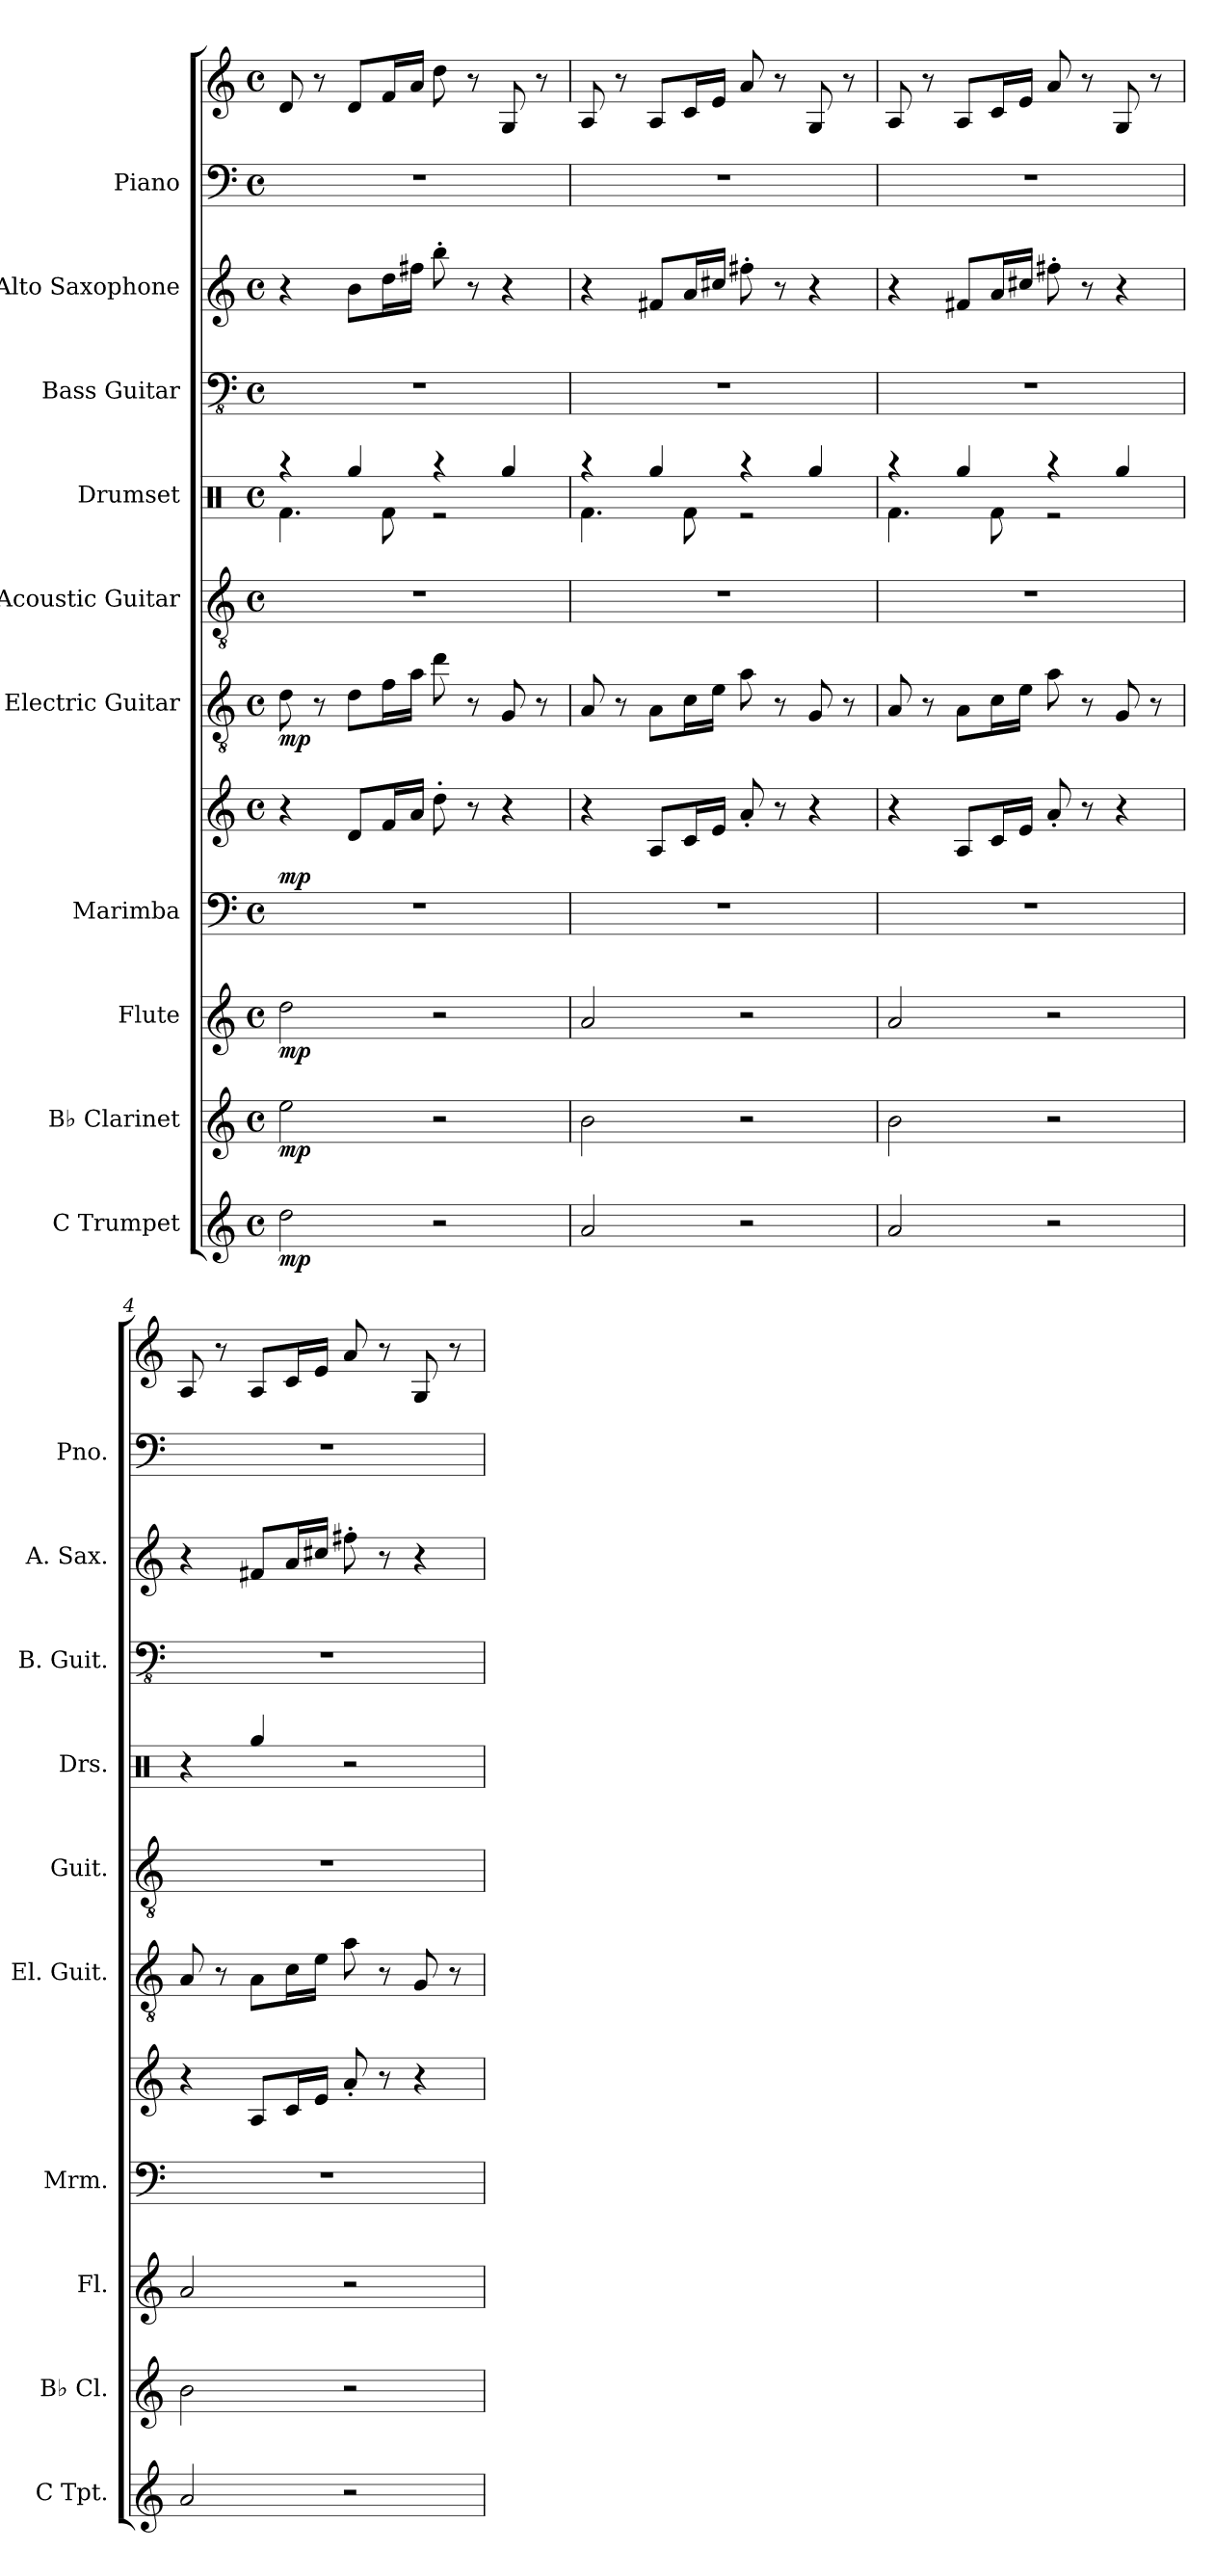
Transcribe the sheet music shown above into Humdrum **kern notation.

**kern	**dynam	**kern	**dynam	**kern	**dynam	**kern	**kern	**dynam	**kern	**dynam	**kern	**kern	**kern	**kern	**kern	**kern	**dynam
*part10	*part10	*part9	*part9	*part8	*part8	*part7	*part7	*part7	*part6	*part6	*part5	*part4	*part3	*part2	*part1	*part1	*part1
*staff12	*staff12	*staff11	*staff11	*staff10	*staff10	*staff9	*staff8	*staff8/9	*staff7	*staff7	*staff6	*staff5	*staff4	*staff3	*staff2	*staff1	*staff1/2
*I"C Trumpet	*	*I"B♭ Clarinet	*	*I"Flute	*	*I"Marimba	*	*	*I"Electric Guitar	*	*I"Acoustic Guitar	*I"Drumset	*I"Bass Guitar	*I"Alto Saxophone	*I"Piano	*	*
*I'C Tpt.	*	*I'B♭ Cl.	*	*I'Fl.	*	*I'Mrm.	*	*	*I'El. Guit.	*	*I'Guit.	*I'Drs.	*I'B. Guit.	*I'A. Sax.	*I'Pno.	*	*
*clefG2	*	*clefG2	*	*clefG2	*	*clefF4	*clefG2	*	*clefGv2	*	*clefGv2	*clefX	*clefFv4	*clefG2	*clefF4	*clefG2	*
*	*	*ITrd1c2	*	*	*	*	*	*	*	*	*	*	*	*ITrd5c9	*	*	*
*k[]	*	*k[b-e-]	*	*k[]	*	*k[]	*k[]	*	*k[]	*	*k[]	*k[]	*k[]	*k[b-e-a-]	*k[]	*k[]	*
*M4/4	*	*M4/4	*	*M4/4	*	*M4/4	*M4/4	*	*M4/4	*	*M4/4	*M4/4	*M4/4	*M4/4	*M4/4	*M4/4	*
*met(c)	*	*met(c)	*	*met(c)	*	*met(c)	*met(c)	*	*met(c)	*	*met(c)	*met(c)	*met(c)	*met(c)	*met(c)	*met(c)	*
*MM160	*	*MM160	*	*MM160	*	*MM160	*MM160	*	*MM160	*	*MM160	*MM160	*MM160	*MM160	*MM160	*MM160	*
=1	=1	=1	=1	=1	=1	=1	=1	=1	=1	=1	=1	=1	=1	=1	=1	=1	=1
*	*	*	*	*	*	*	*	*	*	*	*	*^	*	*	*	*	*
!	!LO:DY:b	!	!LO:DY:b	!	!LO:DY:b	!	!	!LO:DY:a=2	!	!LO:DY:b	!	!	!	!	!	!	!	!LO:DY:b
!	!	!	!	!	!	!	!	!	!	!	!	!	!	!	!	!	!	!LO:DY:n=1:b
2dd\	mp	2dd\	mp	2dd\	mp	1r	4r	mp	8d\	mp	1r	4r	4.Rf\	1r	4r	1r	8d/	mp mp
.	.	.	.	.	.	.	.	.	8r	.	.	.	.	.	.	.	8r	.
.	.	.	.	.	.	.	8d/L	.	8d\L	.	.	4Rgg/	.	.	8d\L	.	8d/L	.
.	.	.	.	.	.	.	16f/L	.	16f\L	.	.	.	8Rf\	.	16f\L	.	16f/L	.
.	.	.	.	.	.	.	16a/JJ	.	16a\JJ	.	.	.	.	.	16an\JJ	.	16a/JJ	.
2r	.	2r	.	2r	.	.	8dd'\	.	8dd\	.	.	4r	2r	.	8dd'\	.	8dd\	.
.	.	.	.	.	.	.	8r	.	8r	.	.	.	.	.	8r	.	8r	.
.	.	.	.	.	.	.	4r	.	8G/	.	.	4Rgg/	.	.	4r	.	8G/	.
.	.	.	.	.	.	.	.	.	8r	.	.	.	.	.	.	.	8r	.
=2	=2	=2	=2	=2	=2	=2	=2	=2	=2	=2	=2	=2	=2	=2	=2	=2	=2	=2
2a/	.	2a\	.	2a/	.	1r	4r	.	8A/	.	1r	4r	4.Rf\	1r	4r	1r	8A/	.
.	.	.	.	.	.	.	.	.	8r	.	.	.	.	.	.	.	8r	.
.	.	.	.	.	.	.	8A/L	.	8A\L	.	.	4Rgg/	.	.	8An/L	.	8A/L	.
.	.	.	.	.	.	.	16c/L	.	16c\L	.	.	.	8Rf\	.	16c/L	.	16c/L	.
.	.	.	.	.	.	.	16e/JJ	.	16e\JJ	.	.	.	.	.	16en/JJ	.	16e/JJ	.
2r	.	2r	.	2r	.	.	8a'/	.	8a\	.	.	4r	2r	.	8an'\	.	8a/	.
.	.	.	.	.	.	.	8r	.	8r	.	.	.	.	.	8r	.	8r	.
.	.	.	.	.	.	.	4r	.	8G/	.	.	4Rgg/	.	.	4r	.	8G/	.
.	.	.	.	.	.	.	.	.	8r	.	.	.	.	.	.	.	8r	.
=3	=3	=3	=3	=3	=3	=3	=3	=3	=3	=3	=3	=3	=3	=3	=3	=3	=3	=3
2a/	.	2a\	.	2a/	.	1r	4r	.	8A/	.	1r	4r	4.Rf\	1r	4r	1r	8A/	.
.	.	.	.	.	.	.	.	.	8r	.	.	.	.	.	.	.	8r	.
.	.	.	.	.	.	.	8A/L	.	8A\L	.	.	4Rgg/	.	.	8An/L	.	8A/L	.
.	.	.	.	.	.	.	16c/L	.	16c\L	.	.	.	8Rf\	.	16c/L	.	16c/L	.
.	.	.	.	.	.	.	16e/JJ	.	16e\JJ	.	.	.	.	.	16en/JJ	.	16e/JJ	.
2r	.	2r	.	2r	.	.	8a'/	.	8a\	.	.	4r	2r	.	8an'\	.	8a/	.
.	.	.	.	.	.	.	8r	.	8r	.	.	.	.	.	8r	.	8r	.
.	.	.	.	.	.	.	4r	.	8G/	.	.	4Rgg/	.	.	4r	.	8G/	.
.	.	.	.	.	.	.	.	.	8r	.	.	.	.	.	.	.	8r	.
*	*	*	*	*	*	*	*	*	*	*	*	*v	*v	*	*	*	*	*
!!LO:PB:g=z
=4	=4	=4	=4	=4	=4	=4	=4	=4	=4	=4	=4	=4	=4	=4	=4	=4	=4
2a/	.	2a\	.	2a/	.	1r	4r	.	8A/	.	1r	4r	1r	4r	1r	8A/	.
.	.	.	.	.	.	.	.	.	8r	.	.	.	.	.	.	8r	.
.	.	.	.	.	.	.	8A/L	.	8A\L	.	.	4Rgg/	.	8An/L	.	8A/L	.
.	.	.	.	.	.	.	16c/L	.	16c\L	.	.	.	.	16c/L	.	16c/L	.
.	.	.	.	.	.	.	16e/JJ	.	16e\JJ	.	.	.	.	16en/JJ	.	16e/JJ	.
2r	.	2r	.	2r	.	.	8a'/	.	8a\	.	.	2r	.	8an'\	.	8a/	.
.	.	.	.	.	.	.	8r	.	8r	.	.	.	.	8r	.	8r	.
.	.	.	.	.	.	.	4r	.	8G/	.	.	.	.	4r	.	8G/	.
.	.	.	.	.	.	.	.	.	8r	.	.	.	.	.	.	8r	.
=	=	=	=	=	=	=	=	=	=	=	=	=	=	=	=	=	=
*-	*-	*-	*-	*-	*-	*-	*-	*-	*-	*-	*-	*-	*-	*-	*-	*-	*-
